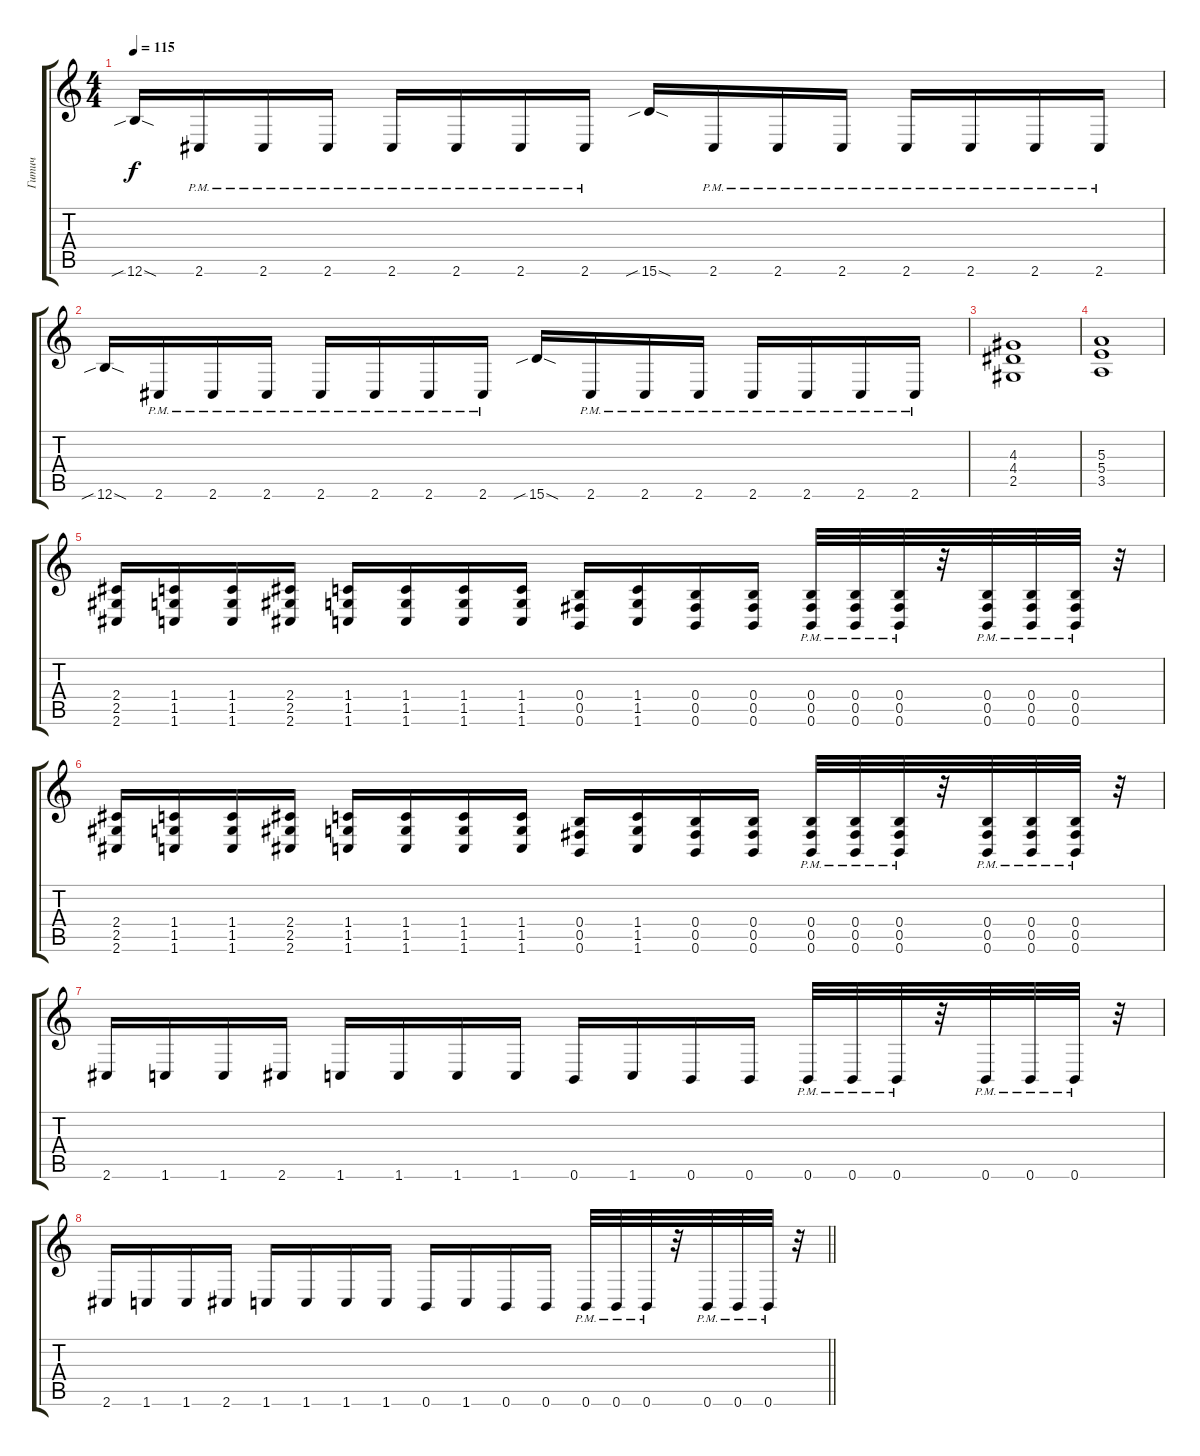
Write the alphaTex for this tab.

\track ("Гитич" "Гитич") {instrument overdrivenguitar}
\staff {score tabs}
\tuning (Db4 Ab3 E3 B2 Gb2 B1) {hide}
\ts (4 4)
\tempo 115
\clef g2
\ks c
12.6{sib sod}.16{dy f} 2.6{pm}.16 2.6{pm}.16 2.6{pm}.16 2.6{pm}.16 2.6{pm}.16 2.6{pm}.16 2.6{pm}.16 15.6{sib sod}.16 2.6{pm}.16 2.6{pm}.16 2.6{pm}.16 2.6{pm}.16 2.6{pm}.16 2.6{pm}.16 2.6{pm}.16 |
12.6{sib sod}.16 2.6{pm}.16 2.6{pm}.16 2.6{pm}.16 2.6{pm}.16 2.6{pm}.16 2.6{pm}.16 2.6{pm}.16 15.6{sib sod}.16 2.6{pm}.16 2.6{pm}.16 2.6{pm}.16 2.6{pm}.16 2.6{pm}.16 2.6{pm}.16 2.6{pm}.16 |
(4.3 4.4 2.5).1 |
(5.3 5.4 3.5).1 |
(2.4 2.5 2.6).16 (1.4 1.5 1.6).16 (1.4 1.5 1.6).16 (2.4 2.5 2.6).16 (1.4 1.5 1.6).16 (1.4 1.5 1.6).16 (1.4 1.5 1.6).16 (1.4 1.5 1.6).16 (0.4 0.5 0.6).16 (1.4 1.5 1.6).16 (0.4 0.5 0.6).16 (0.4 0.5 0.6).16 (0.4 0.5 0.6{pm}).32 (0.4 0.5 0.6{pm}).32 (0.4 0.5 0.6{pm}).32 r.32 (0.4 0.5 0.6{pm}).32 (0.4 0.5 0.6{pm}).32 (0.4 0.5 0.6{pm}).32 r.32 |
(2.4 2.5 2.6).16 (1.4 1.5 1.6).16 (1.4 1.5 1.6).16 (2.4 2.5 2.6).16 (1.4 1.5 1.6).16 (1.4 1.5 1.6).16 (1.4 1.5 1.6).16 (1.4 1.5 1.6).16 (0.4 0.5 0.6).16 (1.4 1.5 1.6).16 (0.4 0.5 0.6).16 (0.4 0.5 0.6).16 (0.4 0.5 0.6{pm}).32 (0.4 0.5 0.6{pm}).32 (0.4 0.5 0.6{pm}).32 r.32 (0.4 0.5 0.6{pm}).32 (0.4 0.5 0.6{pm}).32 (0.4 0.5 0.6{pm}).32 r.32 |
2.6.16 1.6.16 1.6.16 2.6.16 1.6.16 1.6.16 1.6.16 1.6.16 0.6.16 1.6.16 0.6.16 0.6.16 0.6{pm}.32 0.6{pm}.32 0.6{pm}.32 r.32 0.6{pm}.32 0.6{pm}.32 0.6{pm}.32 r.32 |
\barLineRight lightlight
2.6.16 1.6.16 1.6.16 2.6.16 1.6.16 1.6.16 1.6.16 1.6.16 0.6.16 1.6.16 0.6.16 0.6.16 0.6{pm}.32 0.6{pm}.32 0.6{pm}.32 r.32 0.6{pm}.32 0.6{pm}.32 0.6{pm}.32 r.32
